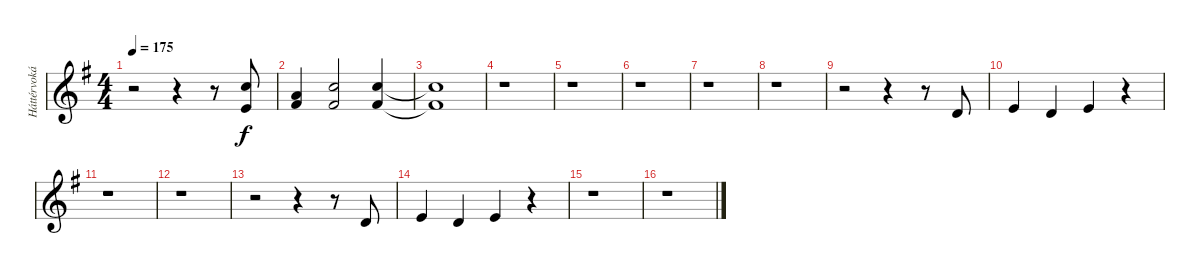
\track ("Háttérvokál" "Háttérvoká") {instrument choiraahs}
\staff {score}
\tuning (E4 B3 G3 D3 A2 E2) {hide}
\ts (4 4)
\tempo 175
\clef g2
\ks g
r.2{dy f} r.4 r.8 (8.1 5.2).8 |
(5.1 7.2).4 (8.1 7.2).2 (8.1 7.2).4 |
(8.1{t} 7.2{t}).1 |
r.1 |
r.1 |
r.1 |
r.1 |
r.1 |
r.2 r.4 r.8 3.2.8 |
0.1.4 3.2.4 0.1.4 r.4 |
r.1 |
r.1 |
r.2 r.4 r.8 3.2.8 |
0.1.4 3.2.4 0.1.4 r.4 |
r.1 |
r.1
